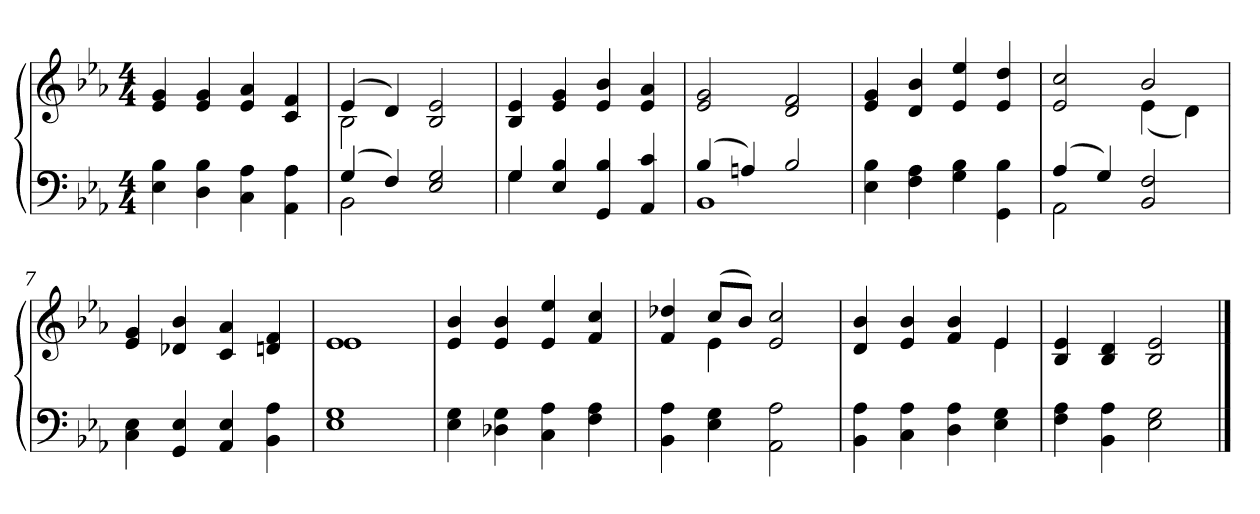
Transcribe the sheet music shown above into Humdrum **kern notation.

**kern	**kern
*part2	*part1
*staff2	*staff1
*clefF4	*clefG2
*k[b-e-a-]	*k[b-e-a-]
*E-:	*E-:
*M4/4	*M4/4
*MM115	*MM115
=1	=1
4E-\ 4B-\	4e-/ 4g/
4D\ 4B-\	4e-/ 4g/
4C\ 4A-\	4e-/ 4a-/
4AA-\ 4A-\	4c/ 4f/
=2	=2
*^	*^
(>4G/	2BB-\	(>4e-/	2B-\
4F/)	.	4d/)	.
2E-/ 2G/	2ryy	2B-/ 2e-/	2ryy
*	*	*v	*v
=3	=3	=3
4G/	4G\	4B-/ 4e-/
4E-/ 4B-/	2.ryy	4e-/ 4g/
4GG/ 4B-/	.	4e-/ 4b-/
4AA-/ 4c/	.	4e-/ 4a-/
=4	=4	=4
(>4B-/	1BB-	2e-/ 2g/
4An/)	.	.
2B-/	.	2d/ 2f/
*v	*v	*
=5	=5
4E-\ 4B-\	4e-/ 4g/
4F\ 4A-\	4d/ 4b-/
4G\ 4B-\	4e-/ 4ee-/
4GG\ 4B-\	4e-/ 4dd/
=6	=6
*^	*^
(>4A-/	2AA-\	2e-/ 2cc/	2ryy
4G/)	.	.	.
2BB-/ 2F/	2ryy	2b-/	(<4e-\
.	.	.	4d\)
*v	*v	*	*
*	*v	*v
=7	=7
4C\ 4E-\	4e-/ 4g/
4GG/ 4E-/	4d-X/ 4b-/
4AA-/ 4E-/	4c/ 4a-/
4BB-\ 4A-\	4dn/ 4f/
=8	=8
*	*^
1E- 1G	1e-	1e-
*	*v	*v
=9	=9
4E-\ 4G\	4e-/ 4b-/
4D-X\ 4G\	4e-/ 4b-/
4C\ 4A-\	4e-/ 4ee-/
4F\ 4A-\	4f/ 4cc/
!!LO:LB:g=z
=10	=10
*	*^
4BB-\ 4A-\	4f/ 4dd-X/	4ryy
4E-\ 4G\	(>8cc/L	4e-\
.	8b-/J)	.
2AA-\ 2A-\	2e-/ 2cc/	2ryy
=11	=11	=11
4BB-\ 4A-\	4d/ 4b-/	2.ryy
4C\ 4A-\	4e-/ 4b-/	.
4D\ 4A-\	4f/ 4b-/	.
4E-\ 4G\	4e-/	4e-\
*	*v	*v
=12	=12
4F\ 4A-\	4B-/ 4e-/
4BB-\ 4A-\	4B-/ 4d/
2E-\ 2G\	2B-/ 2e-/
==	==
*-	*-
